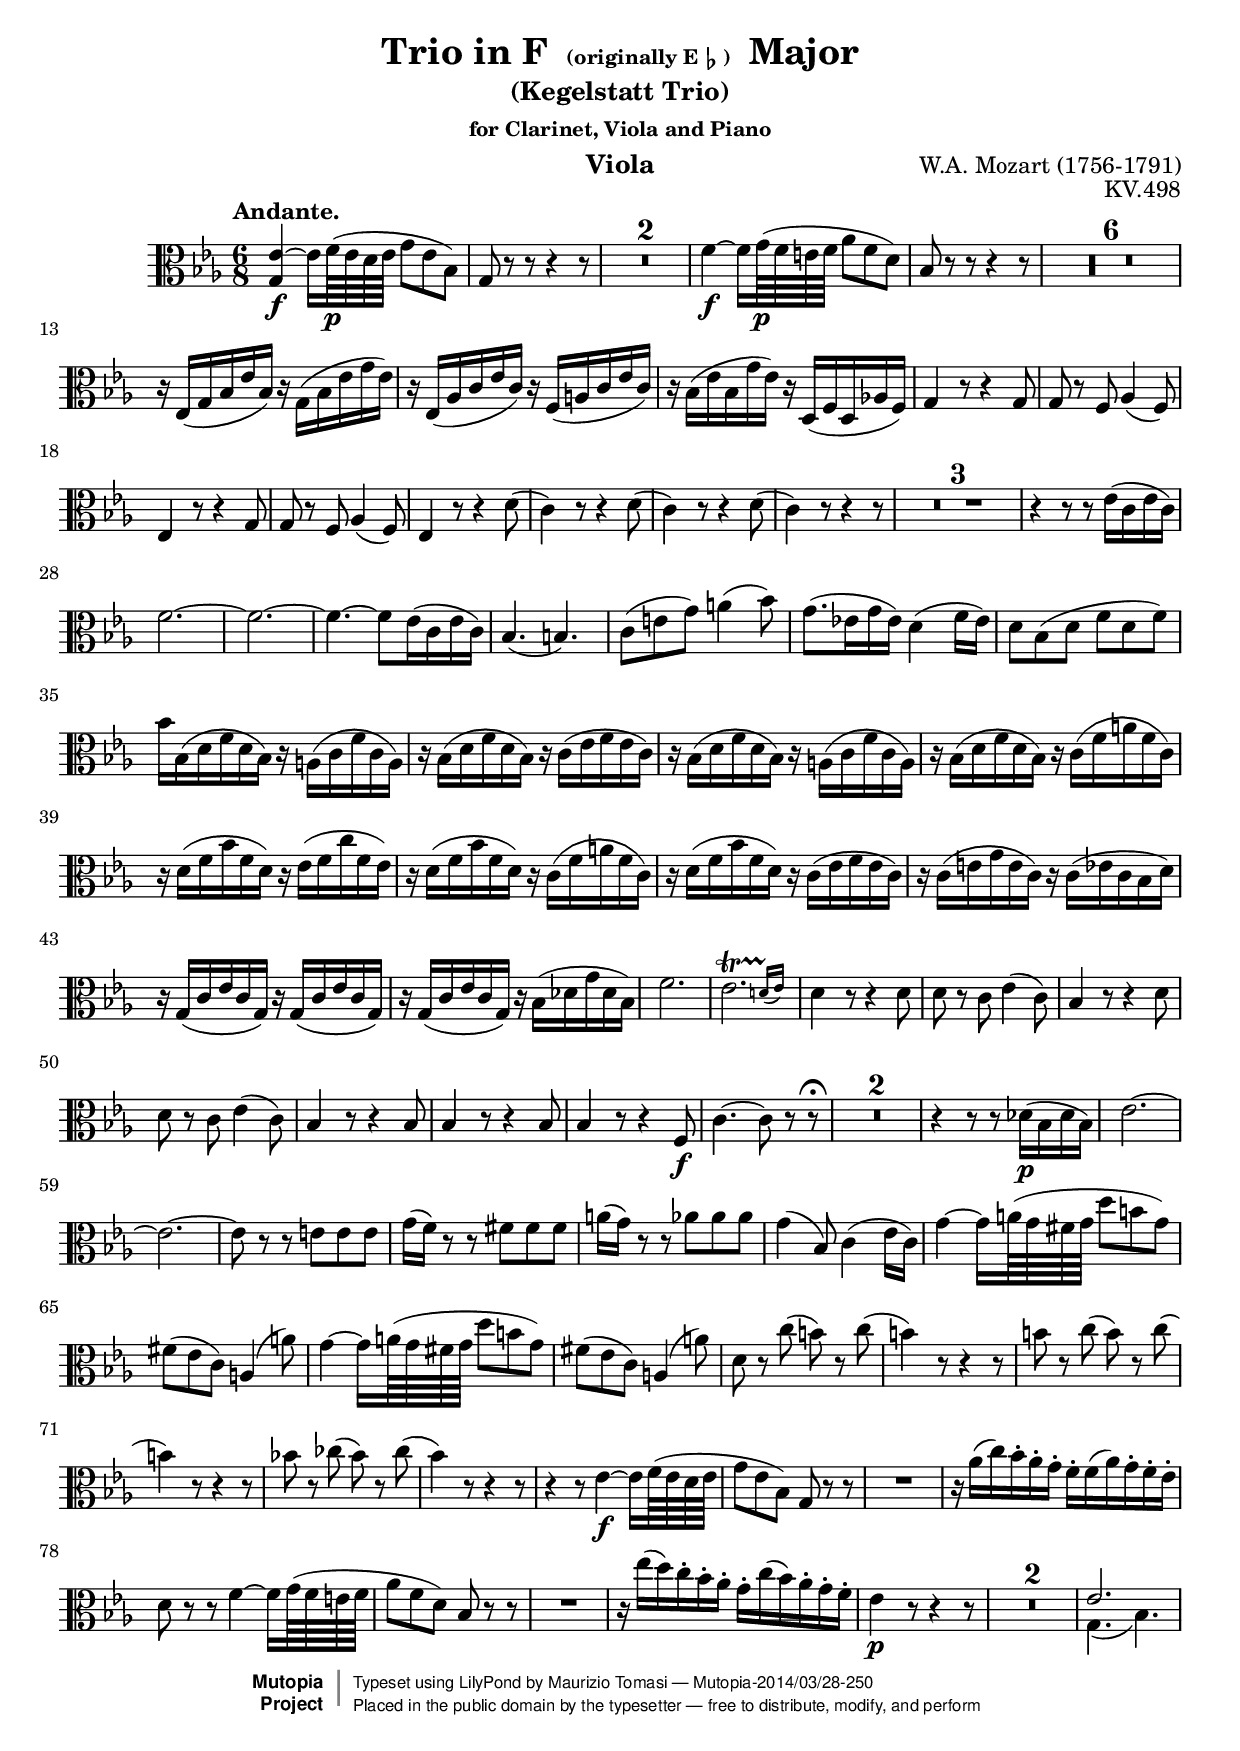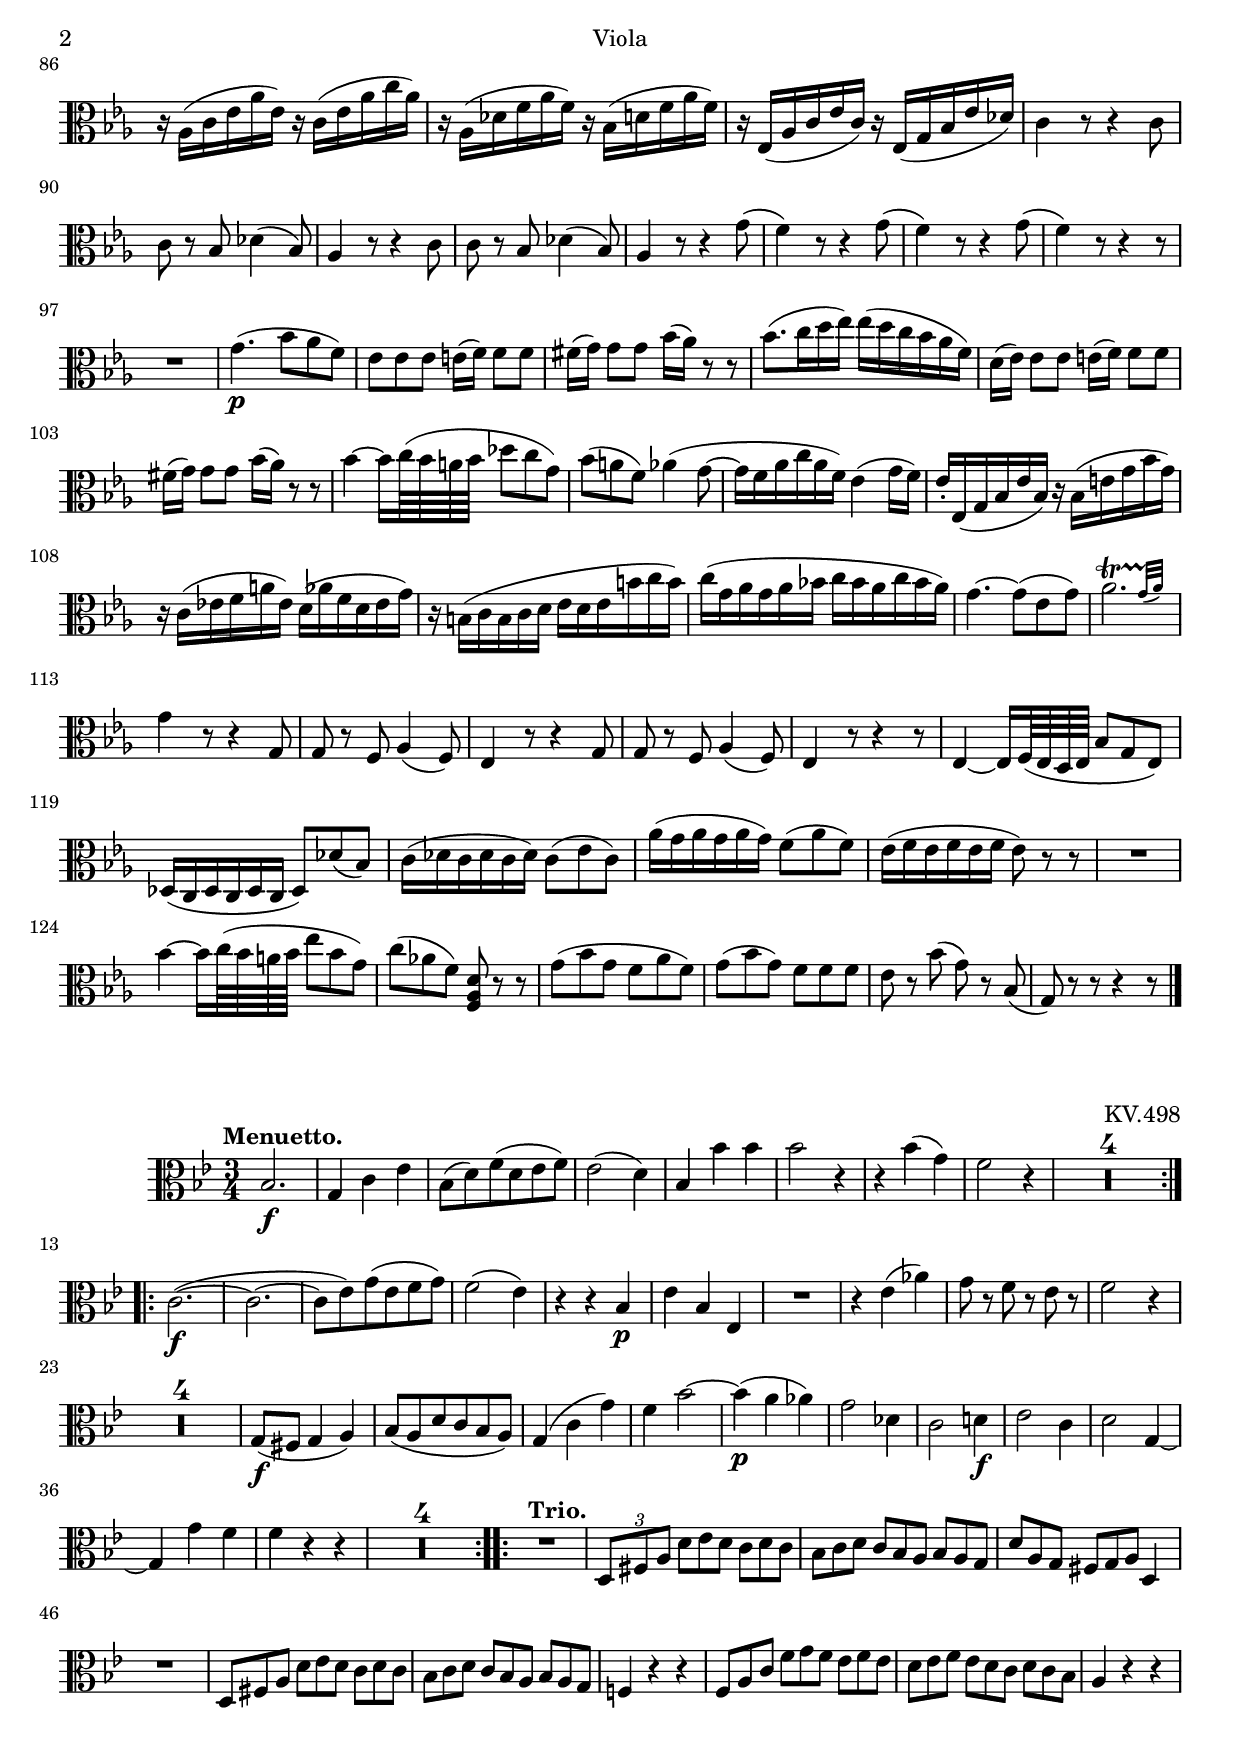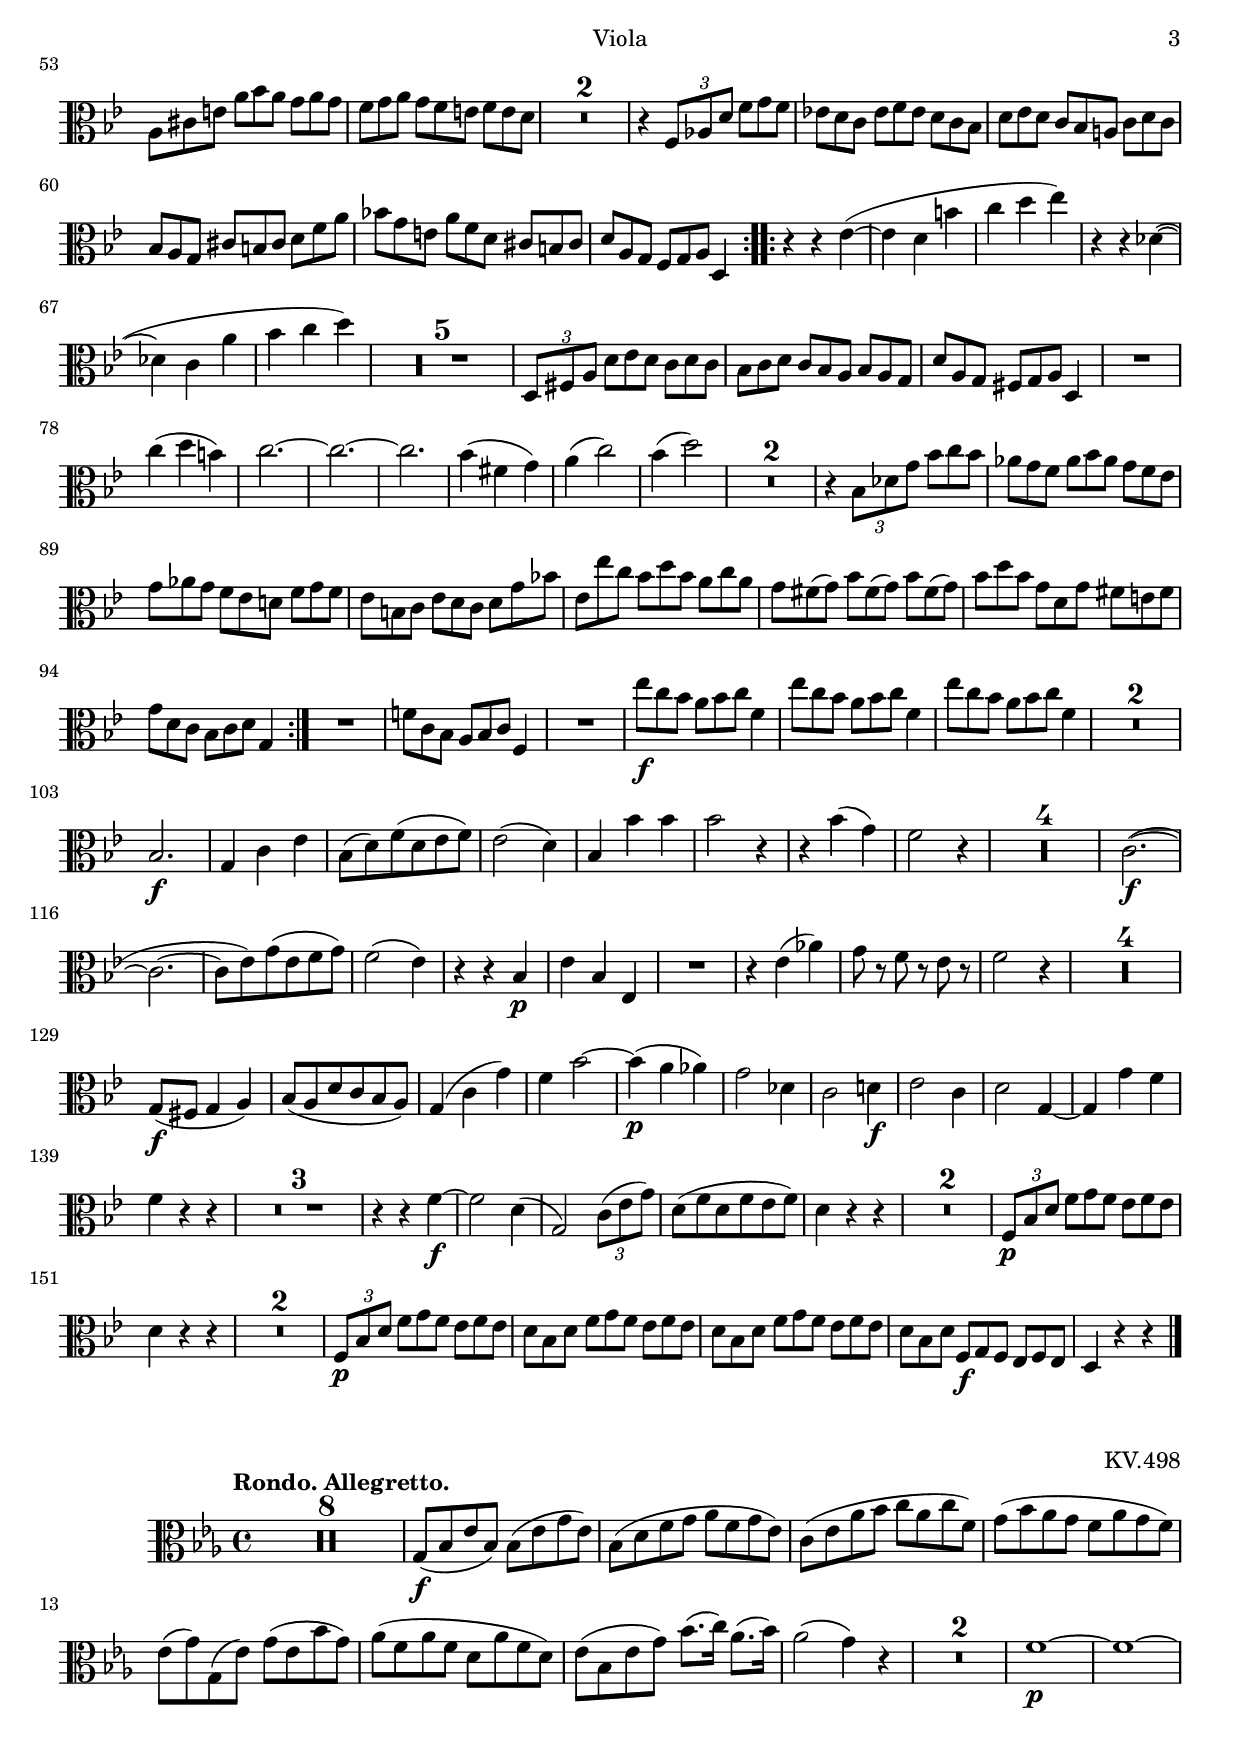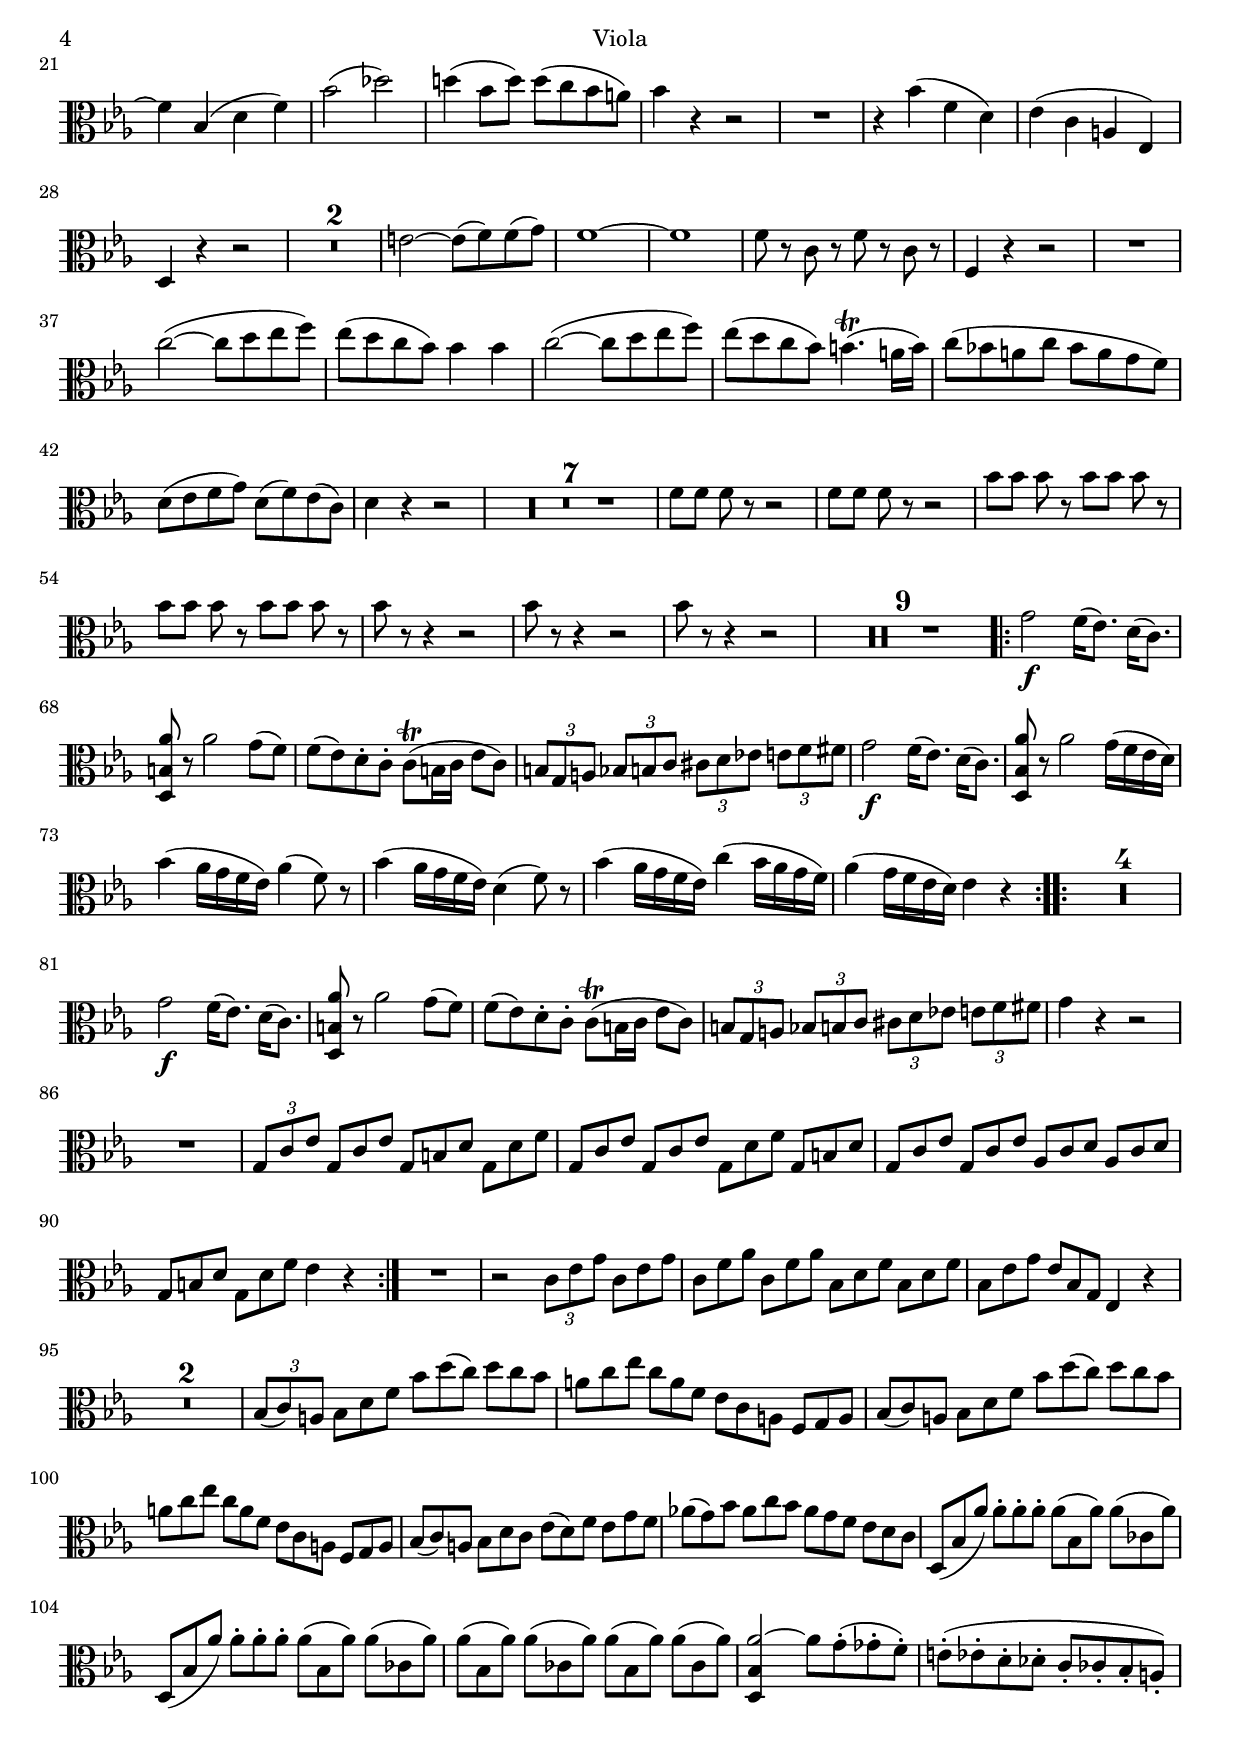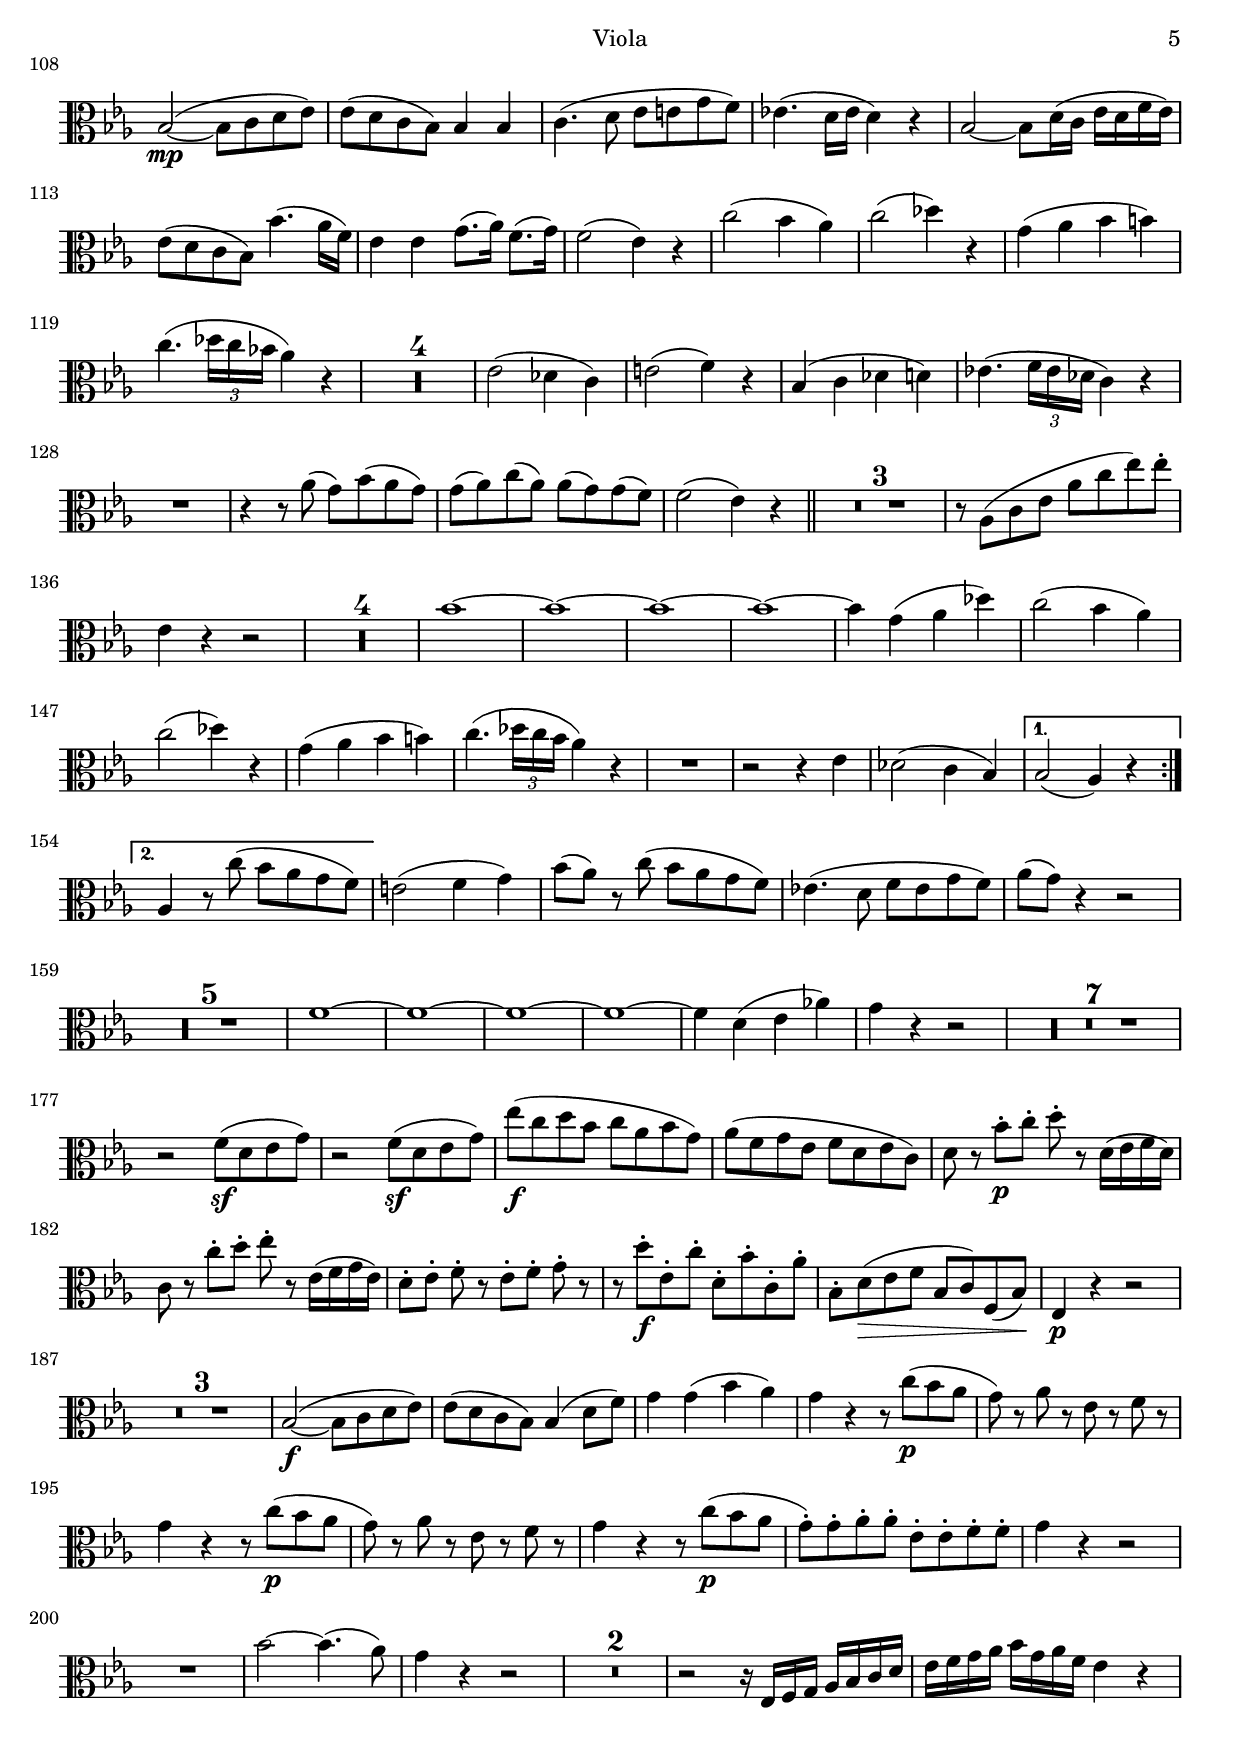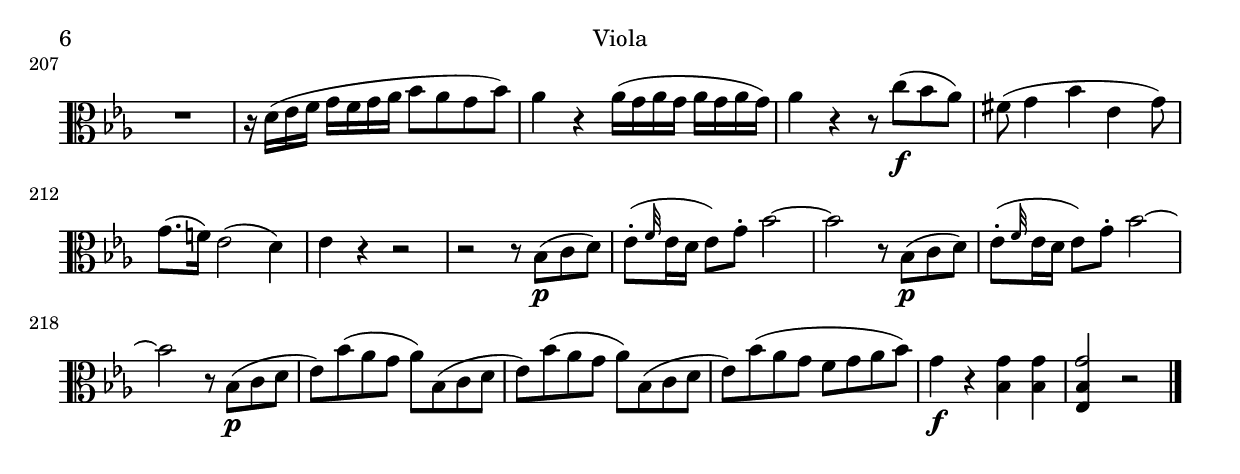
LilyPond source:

\version "2.16.0"

\include "defs.ily"

\header {
    instrument = "Viola"
}

\layout {
    \compressFullBarRests
}

\version "2.16.0"

violaFirstMov =  \relative g {
    \key es \major
    \time 6/8

    <g es'>4\f ~  es'16[ f64(\p es d es]  g8[ es  bes)]
    | g8 r r r4 r8
    | R2.*2
    | f'4\f ~  f16[ g64(\p f e f]  as8[ f  d)]
    | bes8 r r r4 r8
    | R2.*6

% 13
    | r16  es,16[( g bes es  bes)] r  g[( bes es g  es)]
    | r  es,[( as c es  c)] r  f,[( a c es  c)]
    | r  bes[( es bes g'  es)] r  d,[( f d as'!  f)]
    | g4 r8 r4 g8
    | g r f as4(  f8)
    | es4 r8 r4 g8
    | g r f as4(  f8)

% 20
    | es4 r8 r4 d'8(
    |  c4) r8 r4 d8(
    |  c4) r8 r4 d8(
    |  c4) r8 r4 r8
    | R2.*3
    | r4 r8 r  es16[( c es  c)]
    | f2. ~
    | f ~

% 30
    | f4. ~  f8[ es16( c es  c)]
    | bes4.(  b)
    |  c8[( e  g)] a4(  bes8)
    |  g8.[( es!16 g  es)] d4(  f16[  es)]
    |  d8[ bes( d]  f[ d  f)]
    |  bes16[ bes,( d f d  bes)] r  a[( c f c  a)]
    | r  bes[( d f d  bes)] r  c[( es f es  c)]
    | r  bes[( d f d  bes)] r  a[( c f c  a)]
    | r  bes[( d f d  bes)] r  c[( f a f  c)]
    | r  d[( f bes f  d)] r  es[( f c' f,  es)]

% 40
    | r  d[( f bes f  d)] r  c[( f a f  c)]
    | r  d[( f bes f  d)] r  c[( es f es  c)]
    | r  c[( e g e  c)] r  c[( es c bes  d)]
    | r  g,[( c es c  g)] r  g[( c es c  g)]
    | r  g[( c es c  g)] r  bes[( des g des  bes)]
    | f'2.
    | \afterGrace es2.\startTrillSpan {d!16[( es)]\stopTrillSpan}
    | d4 r8 r4 d8
    | d r c es4(  c8)
    | bes4 r8 r4 d8

% 50
    | d r c es4(  c8)
    | bes4 r8 r4 bes8
    | bes4 r8 r4 bes8
    | bes4 r8 r4 f8\f
    | c'4. ~ c8 r r^\fermata
    | R2.*2
    | r4 r8 r  des16[(\p bes des  bes)]
    | es2. ~
    | es ~

% 60
    | es8 r r  e[ e e]
    |  g16[(  f)] r8 r  fis[ fis fis]
    |  a16[(  g)] r8 r  as[ as as]
    | g4(  bes,8) c4(  es16[  c)]
    | g'4 ~  g16[ a64( g fis g]  d'8[ b  g)]
    |  fis[( es  c)] a4(  a'8)
    | g4 ~  g16[ a64( g fis g]  d'8[ b  g)]
    |  fis[( es  c)] a4(  a'8)
    | d,8 r c'(  b) r c(
    |  b4) r8 r4 r8

% 70
    | b r c(  b) r c(
    |  b4) r8 r4 r8
    | bes! r ces(  bes) r ces(
    |  bes4) r8 r4 r8
    | r4 r8 es,4\f ~  es16[ f64( es d es]
    |  g8[ es  bes)] g r r
    | R2.
    | r16  as'[(  c) bes-. as-. g-.]  f[-. f(  as) g-. f-. es-.]
    | d8 r r f4 ~  f16[ g64( f e f]
    |  as8[ f  d)] bes r r

% 80
    | R2.
    | r16  es'16[(  d) c-. bes-. as-.]  g[-. c(  bes) as-. g-. f-.]
    | es4\p r8 r4 r8
    | R2.*2
    | << es2. \\ { g,4.(  bes) } >>
    | r16  as[( c es as  es)] r  c[( es as c  as)]
    | r  as,[( des f as  f)] r  bes,[( d f as  f)]
    | r  es,[( as c es  c)] r  es,[( g bes es  des)]
    | c4 r8 r4 c8

% 90
    | c r bes des4(  bes8)
    | as4 r8 r4 c8
    | c r bes des4(  bes8)
    | as4 r8 r4 g'8(
    |  f4) r8 r4 g8(
    |  f4) r8 r4 g8(
    |  f4) r8 r4 r8
    | R2.
    | g4.(\p  bes8[ as  f)]
    |  es[ es es]  e16[(  f)]  f8[ f]

% 100
    |  fis16[(  g)]  g8[ g]  bes16[(  as)] r8 r
    |  bes8.[( c16 d  es)]  es[( d c bes as  f)]
    |  d[(  es)]  es8[ es]  e16[(  f)]  f8[ f]
    |  fis16[(  g)]  g8[ g]  bes16[(  as)] r8 r
    | bes4 ~  bes16[ c64( bes a bes]  des8[ c  g)]
    |  bes[( a  f)] as4( g8 ~
    |  g16[ f as c as  f)] es4(  g16[  f)]
    |  es[-. es,( g bes es  bes)] r  bes[( e g bes  g)]
    | r  c,[( es! f a  es)]  d[( as' f d es  g)]
    | r  b,[( c b c d]  es[ d es b' c  b)]

% 110
    |  c[( g as g as bes!]  c[ bes as c bes  as)]
    | g4. ~  g8[( es  g)]
    | \afterGrace as2.\startTrillSpan {g32[(  as)]\stopTrillSpan}
    | g4 r8 r4 g,8
    | g r f as4(  f8)
    | es4 r8 r4 g8
    | g r f as4(  f8)
    | es4 r8 r4 r8
    | es4 ~  es16[ f64( es d es]  bes'8[ g  es)]
    |  des16[( c des c des c]   des8)[ des'(  bes)]

% 120
    |  c16[( des c des c  des)]  c8[( es  c)]
    |  as'16[( g as g as  g)]  f8[( as  f)]
    |  es16[( f es f es f]  es8) r r
    | R2.
    | bes'4 ~  bes16[ c64( bes a bes]  es8[ bes  g)]
    |  c[( as!  f)] <f, as d> r r
    |  g'[( bes g]  f[ as  f)]
    |  g[( bes  g)]  f[ f f]
    | es r bes'(  g) r bes,(
    |  g) r r r4 r8 \bar "|."
}


\score {
    \context Staff <<
        \override Score.BarNumber   #'padding = #3
	\set Staff.autoBeaming = ##f
        \set Staff.midiInstrument = #"viola"

	\markingsI

    \clef alto
	\violaFirstMov
    >>

    
  \midi {
    \tempo 4 = 70
    }



    \layout { }
}


\version "2.16.0"

violaSecondMov =  \relative bes {
    \key bes \major
    \time 3/4
    \noTupletBracket

    \repeat volta 2 {
	bes2.\f
	| g4 c es
	|  bes8[(  d) f( d es  f)]
	| es2(  d4)
	| bes bes' bes
	| bes2 r4
	| r bes(  g)
	| f2 r4
	| R2.*4
    }

    \repeat volta 2 {
% 13
	| c2.(\f ~
	| c ~
	|  c8[  es) g( es f  g)]
	| f2(  es4)
	| r r bes\p
	| es bes es,
	| R2.

% 20
	| r4 es'(  as)
	| g8 r f r es r
	| f2 r4
	| R2.*4
	|  g,8[(\f fis] g4  a)
	|  bes8[( a d c bes  a)]
	| g4( c  g')

% 30
	| f bes2 ~
	| bes4(\p a  as)
	| g2 des4
	| c2 d!4\f
	| es2 c4
	| d2 g,4 ~
	| g g' f
	| f r r
	| R2.*4
    }

    \repeat volta 2 {
% 42
	R2.
	| \times 2/3 {  d,8[ fis a] } \noTupletNum \times 2/3 {  d[ es
          d]  c[ d c] }
	| \times 2/3 {  bes[ c d]  c[ bes a]  bes[ a g] }
	| \times 2/3 {  d'[ a g]  fis[ g a] } d,4
	| R2.
	| \times 2/3 {  d8[ fis a] } \noTupletNum \times 2/3 {  d[ es
          d]  c[ d c] }
	| \times 2/3 {  bes[ c d]  c[ bes a]  bes[ a g] }
	| f!4 r r

% 50
	| \times 2/3 {  f8[ a c]  f[ g f]  es[ f es] }
	| \times 2/3 {  d[ es f]  es[ d c]  d[ c bes] }
	| a4 r r
	| \times 2/3 {  a8[ cis e]  a[ bes a]  g[ a g] }
	| \times 2/3 {  f[ g a]  g[ f e]  f[ e d] } \tupletNum
	| R2.*2
	| r4 \times 2/3 {  f,8[ as! d] } \noTupletNum \times 2/3 {  f[
          g f] }
	| \times 2/3 {  es![ d c]  es[ f es]  d[ c bes] }
	| \times 2/3 {  d[ es d]  c[ bes a!]  c[ d c] }
	| \times 2/3 {  bes[ a g]  cis[ b cis]  d[ f a] }
	| \times 2/3 {  bes![ g e]  a[ f d]  cis[ b cis] }
	| \times 2/3 {  d[ a g]  f[ g a] } \tupletNum d,4
    }

    \repeat volta 2 {
	r4 r es'4( ~
	| es d b'
	| c d  es)
	| r r des,4( ~
	| des c a'
	| bes c  d)
	| R2.*5

% 74
	| \times 2/3 {  d,,8[ fis a] } \noTupletNum \times 2/3 {  d[ es
          d]  c[ d c] }
	| \times 2/3 {  bes[ c d]  c[ bes a]  bes[ a g] }
	| \times 2/3 {  d'[ a g]  fis[ g a] } d,4 \tupletNum
	| R2.
	| c''4( d  b)
	| c2. ~
	| c ~

% 80
	| c
	| bes4( fis  g)
	| a(  c2)
	| bes4(  d2)
	| R2.*2
	| r4 \times 2/3 {  bes,8[ des g] } \noTupletNum \times 2/3 {
           bes[ c bes] }
	| \times 2/3 {  as[ g f]  as[ bes as]  g[ f es] }
	| \times 2/3 {  g[ as g]  f[ es d!]  f[ g f] }

% 90
	| \times 2/3 {  es[ b c]  es[ d c]  d[ g bes!] }
	| \times 2/3 {  es,[ es' c]  bes[ d bes]  a[ c a] }
	| \times 2/3 {  g[ fis(  g)]  bes[ fis(  g)]  bes[ fis(  g)] }
	| \times 2/3 {  bes[ d bes]  g[ d g]  fis[ e fis] }
	| \times 2/3 {  g[ d c]  bes[ c d] } g,4
    }

    R2.
    | \times 2/3 {  f'!8[ c bes]  a[ bes c] } f,4
    | R2.
    | \times 2/3 {  es''8[\f c bes]  a[ bes c] } f,4
    | \times 2/3 {  es'8[ c bes]  a[ bes c] } f,4

% 100
    | \times 2/3 {  es'8[ c bes]  a[ bes c] } \tupletNum f,4
    | R2.*2
    | bes,2.\f
    | g4 c es
    |  bes8[(  d) f( d es  f)]
    | es2(  d4)
    | bes bes' bes
    | bes2 r4
    | r bes(  g)

% 110
    | f2 r4
    | R2.*4
    | c2.(\f ~
    | c ~
    |  c8[  es) g( es f  g)]
    | f2(  es4)
    | r r bes\p

% 120
    | es bes es,
    | R2.
    | r4 es'(  as)
    | g8 r f r es r
    | f2 r4
    | R2.*4
    |  g,8[(\f fis] g4  a)

% 130
    |  bes8[( a d c bes  a)]
    | g4( c  g')
    | f bes2 ~
    | bes4(\p a  as)
    | g2 des4
    | c2 d!4\f
    | es2 c4
    | d2 g,4 ~
    | g g' f
    | f r r

% 140
    | R2.*3
    | r4 r f\f ~
    | f2 d4(
    |  g,2) \times 2/3 {  c8[( es  g)] }
    |  d8[( f d f es  f)]
    | d4 r r
    | R2.*2

% 150
    | \times 2/3 {  f,8[\p bes d] } \noTupletNum \times 2/3 {  f[ g f]
       es[ f es] } \tupletNum
    | d4 r r
    | R2.*2
    | \times 2/3 {  f,8[\p bes d] } \noTupletNum \times 2/3 {  f[ g f]
       es[ f es] }
    | \times 2/3 {  d[ bes d]  f[ g f]  es[ f es] }
    | \times 2/3 {  d[ bes d]  f[ g f]  es[ f es] }
    | \times 2/3 {  d[ bes d]  f,[\f g f]  es[ f es] }
    | d4 r r \bar "|."
}


\score {
    \context Staff <<
        \override Score.BarNumber   #'padding = #3
	\set Staff.autoBeaming = ##f
        \set Staff.midiInstrument = #"viola"

	\markingsII

    \clef alto
	\violaSecondMov
    >>

    
  \midi {
    \tempo 4 = 120
    }



    \layout { }
}


\version "2.16.0"

violaThirdMov =  \relative g {
    \key es \major
    \noTupletBracket

    R1*8
    |  g8[(\f bes es  bes)]  bes[( es g  es)]

% 10
    |  bes[( d f g]  as[ f g  es)]
    |  c[( es as bes]  c[ as c  f,)]
    |  g[( bes as g]  f[ as g  f)]
    |  es[(  g) g,(  es')]  g[( es bes'  g)]
    |  as[( f as f]  d[ as' f  d)]
    |  es[( bes es  g)]  bes8.[(  c16)]  as8.[(  bes16)]
    | as2(  g4) r
    | R1*2
    | f1\p ~

% 20
    | f ~
    | f4 bes,( d  f)
    | bes2(  des)
    | d!4(  bes8[  d)]  d[( c bes  a)]
    | bes4 r r2
    | R1
    | r4 bes( f  d)
    | es( c a  es)
    | d r r2
    | R1*2

% 31
    | e'2 ~  e8[(  f) f(  g)]
    | f1 ~
    | f
    | f8 r c r f r c r
    | f,4 r r2
    | R1
    | c''2( ~  c8[ d es  f)]
    |  es[( d c  bes)] bes4 bes
    | c2( ~  c8[ d es  f)]

% 40
    |  es[( d c  bes)] b4.(^\trill  a16[  b)]
    |  c8[( bes! a c]  bes[ a g  f)]
    |  d[( es f  g)]  d[(  f) es(  c)]
    | d4 r r2
    | R1*7

% 51
    |  f8[ f] f r r2
    |  f8[ f] f r r2
    |  bes8[ bes] bes r  bes[ bes] bes r 
    |  bes8[ bes] bes r  bes[ bes] bes r 
    | bes8 r r4 r2
    | bes8 r r4 r2
    | bes8 r r4 r2
    | R1*9

    \repeat volta 2 {
% 67
	| g2\f  f16[(  es8.)]  d16[(  c8.)]
	| <d, b' as'>8 r as''2  g8[(  f)]
	|  f[(  es) d-. c-.] \stemDown  c8[(^\trill b16 c]  es8[  c)] \stemNeutral

% 70
	| \times 2/3 {  b8[ g a] } \times 2/3 {  bes[ b c] } \times 2/3
          {  cis[ d es!] }  \times 2/3 {  e[ f fis] }
	| g2\f  f16[(  es8.)]  d16[(  c8.)]
	| <d, bes' as'>8 r as''2  g16[( f es  d)]
	| bes'4(  as16[ g f  es)] as4(  f8) r
	| bes4(  as16[ g f  es)] d4(  f8) r
	| bes4(  as16[ g f  es)] c'4(  bes16[ as g  f)]
	| as4(  g16[ f es  d)] es4 r
    }

    \repeat volta 2 {
	R1*4

% 81
	| g2\f  f16[(  es8.)]  d16[(  c8.)]
	| <d, b' as'>8 r as''2  g8[(  f)]
	|  f[(  es) d-. c-.] \stemDown  c8[(^\trill b16 c]  es8[  c)] \stemNeutral
	| \times 2/3 {  b8[ g a] } \times 2/3 {  bes[ b c] } \times 2/3
          {  cis[ d es!] }  \times 2/3 {  e[ f fis] }
	| g4 r r2
	| R1
	| \times 2/3 {  g,8[ c es] } \noTupletNum \times 2/3 {  g,[ c
          es]  g,[ b d]  g,[ d' f] }
	| \times 2/3 {  g,[ c es]  g,[ c es]  g,[ d' f]  g,[ b d] }
	| \times 2/3 {  g,[ c es]  g,[ c es]  as,[ c d]  as[ c d] }

% 90
	| \times 2/3 {  g,[ b d]  g,[ d' f] } es4 r \tupletNum
    }

    | R1
    | r2 \times 2/3 {  c8[ es g] } \noTupletNum \times 2/3 {  c,[ es g] }
    | \times 2/3 {  c,[ f as]  c,[ f as]  bes,[ d f]  bes,[ d f] }
    | \times 2/3 {  bes,[ es g]  es[ bes g] } es4 r \tupletNum
    | R1*2
    | \times 2/3 {  bes'8[(  c) a] } \noTupletNum \times 2/3 {  bes[ d f]
       bes[ d(  c)]  d[ c bes] }
    | \times 2/3 {  a[ c es]  c[ a f]  es[ c a]  f[ g a] }
    | \times 2/3 {  bes8[(  c) a]  bes[ d f]  bes[ d(  c)]  d[ c bes] }

% 100
    | \times 2/3 {  a[ c es]  c[ a f]  es[ c a]  f[ g a] }
    | \times 2/3 {  bes[(  c) a]  bes[ d c]  es[(  d) f]  es[ g f] }
    | \times 2/3 {  as![(  g) bes]  as[ c bes]  as[ g f]  es[ d c] }
    | \times 2/3 {  d,[( bes'  as')]  as[-. as-. as-.]  as[( bes,  as')]
       as[( ces,  as')] }
    | \times 2/3 {  d,,[( bes'  as')]  as[-. as-. as-.]  as[( bes,  as')]
       as[( ces,  as')] }
    | \times 2/3 {  as[( bes,  as')]  as[( ces,  as')]  as[( bes,  as')]
       as[( ces,  as')] } \tupletNum
    | <\tweak #'duration-log #1 as bes, d,>4*2 ~ as8[ g(-. ges-.  f)-.]
    | e8[-.( es-. d-. des-.]  c[-. ces-. bes-.  a)-.]
    | bes2(\mp ~  bes8[ c d  es)]
    |  es[( d c  bes)] bes4 bes

% 110
    | c4.( d8  es[ e g  f)]
    | es!4.(  d16[ es]  d4) r
    | bes2 ~  bes8[ d16( c]  es[ d f  es)]
    |  es8[( d c  bes)] bes'4.(  as16[  f)]
    | es4 es  g8.[(  as16)]  f8.[(  g16)]
    | f2(  es4) r
    | c'2( bes4  as)
    | c2(  des4) r
    | g,( as bes  b)
    | c4.( \times 2/3 {  des16[ c bes!] }  as4) r

% 120
    | R1*4
    | es2( des4  c)
    | e2(  f4) r
    | bes,( c des  d)
    | es!4.( \times 2/3 {  f16[ es des] }  c4) r
    | R1
    | r4 r8 as'(   g)[ bes( as  g)]

% 130
    |  g[(  as) c(  as)]  as[(  g) g(  f)]
    | f2(  es4) r \bar "||"

    \repeat volta 2 {
	R1*3
	| r8  as,[( c es]  as[ c  es) es-.]
	| es,4 r r2
	| R1*4

% 141
	| bes'1 ~
	| bes ~
	| bes ~
	| bes ~
	| bes4 g( as  des)
	| c2( bes4  as)
	| c2(  des4) r
	| g,4( as bes  b)
	| c4.( \times 2/3 {  des16[ c bes] }  as4) r

% 150
	| R1
	| r2 r4 es4
	| des2( c4  bes)
    }

    \alternative {
	{
	    bes2(  as4) r
	}
	{
	    as4 r8 c'8(  bes[ as g  f)]
	}
    }

    | e2( f4  g)
    |  bes8[(  as)] r c(  bes[ as g  f)]
    | es!4.( d8  f[ es g  f)]
    |  as[(  g)] r4 r2
    | R1*5

% 164
    | f1 ~
    | f ~
    | f ~
    | f ~
    | f4 d( es  as!)
    | g r r2

% 170
    | R1*7
    | r2  f8[(\sf d es  g)]
    | r2  f8[(\sf d es  g)]
    |  es'[(\f c d bes]  c[ as bes  g)]

% 180
    |  as[( f g es]  f[ d es  c)]
    | d r  bes'[-.\p c-.] d-. r  d,16[( es f  d)]
    | c8 r  c'[-. d-.] es-. r  es,16[( f g  es)]
    |  d8[-. es-.] f-. r  es[-. f-.] g-. r
    | r  d'[-.\f es,-. c'-.]  d,[-. bes'-. c,-. as'-.]
    |  bes,[-. d( \> es f]  bes,[  c) f,(  bes\!)]
    | es,4\p r r2
    | R1*3

% 190
    | bes'2(\f ~  bes8[ c d  es)]
    |  es[( d c  bes)] bes4(  d8[  f)]
    | g4 g( bes  as)
    | g r r8  c[(\p bes as]
    |  g) r as r es r f r
    | g4 r r8  c[(\p bes as]
    |  g) r as r es r f r
    | g4 r r8  c[(\p bes as]
    |   g)[-. g-. as-. as-.]  es[-. es-. f-. f-.]
    | g4 r r2

% 200
    | R1
    | bes2 ~ bes4.(  as8)
    | g4 r r2
    | R1*2
    | r2 r16  es,[ f g]  as[ bes c d]
    |  es[ f g as]  bes[ g as f] es4 r
    | R1
    | r16  d[( es f]  g[ f g as]  bes8[ as g  bes)]
    | as4 r  as16[( g as g]  as[ g as  g)]

% 210
    | as4 r r8  c[(\f bes  as)]
    | fis8( g4 bes es,  g8)
    |  g8.[(  f!16)] es2(  d4)
    | es r r2
    | r2 r8  bes8[(\p c  d)]
    |  es[-.( \grace f32 es16 d]   es8)[ g-.] bes2 ~
    | bes r8  bes,8[(\p c  d)]
    |  es[-.( \grace f32 es16 d]   es8)[ g-.] bes2 ~
    | bes r8  bes,8[(\p c d]
    |   es)[ bes'( as g]   as)[ bes,( c d]

% 220
    |   es)[ bes'( as g]   as)[ bes,( c d]
    |   es)[ bes'( as g]  f[ g as  bes)]
    | g4\f r <bes, g'> <bes g'>
    | <\tweak #'duration-log #1 g' bes, es,>4*2 r2 \bar "|."
}


\score {
    \context Staff <<
        \override Score.BarNumber   #'padding = #3
	\set Staff.autoBeaming = ##f
        \set Staff.midiInstrument = #"viola"

	\markingsIII

    \clef alto
	\violaThirdMov
    >>

    
  \midi {
    \tempo 4 = 120
    }



    \layout { }
}
